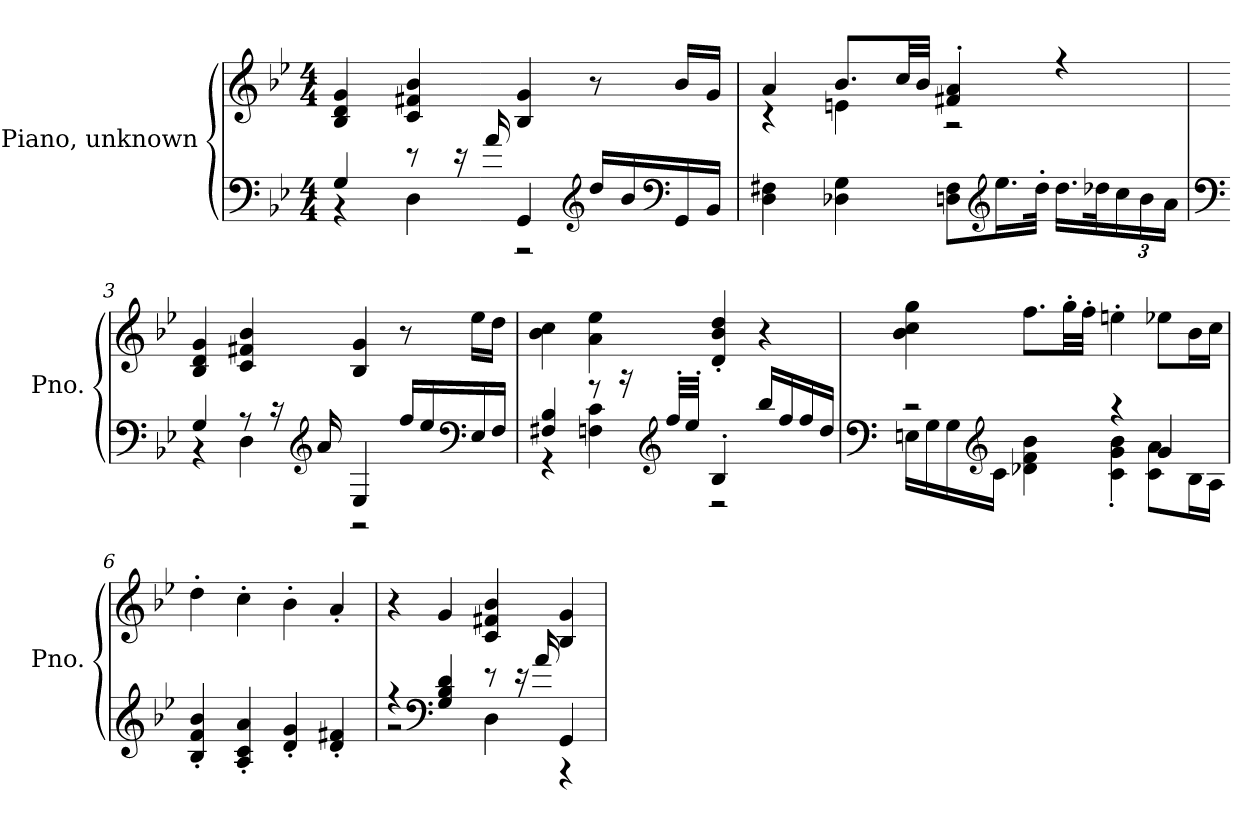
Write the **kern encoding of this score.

**kern	**kern
*part1	*part1
*staff2	*staff1
*I"Piano, unknown	*
*I'Pno.	*
*clefF4	*clefG2
*k[b-e-]	*k[b-e-]
*M4/4	*M4/4
*MM120	*MM120
=1	=1
*^	*
4G/	4r	4B-/ 4d/ 4g/
8r	4D\	4c/ 4f#X/ 4b-/
16r	.	.
16a/	.	.
4GG/	2r	4B-/ 4g/
*clefG2	*	*
16dd/LL	.	8r
16b-/	.	.
*clefF4	*	*
16GG/	.	16b-/LL
16BB-/JJ	.	16g/JJ
*v	*v	*
=2	=2
*	*^
4D\ 4F#X\	4a/	4r
4D-X\ 4G\	8.b-/L	4en\
.	32cc/LL	.
.	32b-/JJJ	.
8Dn\ 8F#\L	4f#X/' 4a/'	2r
*clefG2	*	*
16.ee-\L	.	.
32dd'\JJk	.	.
16.dd\LL	4r	.
32dd-X\K	.	.
*Xbrackettup	*	*
24cc\	.	.
24b-\	.	.
24a\JJ	.	.
*	*v	*v
!!LO:LB:g=z
=3	=3
*clefF4	*
*^	*
4G/	4r	4B-/ 4d/ 4g/
8r	4D\	4c/ 4f#X/ 4b-/
16r	.	.
*clefG2	*	*
16a/	.	.
4E-/	2r	4B-/ 4g/
16ff/LL	.	8r
16ee-/	.	.
*clefF4	*	*
16E-/	.	16ee-\LL
16F/JJ	.	16dd\JJ
=4	=4	=4
4F#X/ 4B-/	4r	4b-\ 4cc\
8r	4Fn\ 4c\	4a\ 4ee-\
16r	.	.
*clefG2	*	*
32ff'/LLL	.	.
32ee-'/JJJ	.	.
4B-'/	2r	4d/' 4b-/' 4dd/'
16bb-/LL	.	4r
16ff/	.	.
16ff/	.	.
16dd/JJ	.	.
!!LO:LB:g=z
=5	=5	=5
*clefF4	*	*
2r	16En\LL	4b-\ 4cc\ 4gg\
.	16G\	.
.	16G\	.
*clefG2	*	*
.	16c\JJ	.
.	4d-X\ 4f\ 4b-\	8.ff\L
.	.	32gg'\LL
.	.	32ff'\JJJ
4r	4c\' 4g\' 4b-\'	4een'\
4g/	8c\ 8a\L	8ee-X\L
.	16B-\L	16b-\L
.	16A\JJ	16cc\JJ
*v	*v	*
=6	=6
4B-/' 4f/' 4b-/'	4dd'\
4A/' 4c/' 4a/'	4cc'\
4d/' 4g/'	4b-'\
4d/' 4f#X/'	4a'/
=7	=7
*^	*
4r	2r	4r
*clefF4	*	*
4G/ 4B-/ 4d/	.	4g/
8r	4D\	4c/ 4f#X/ 4b-/
16r	.	.
16a/	.	.
4GG/	4r	4B-/ 4g/
*v	*v	*
=	=
*-	*-
